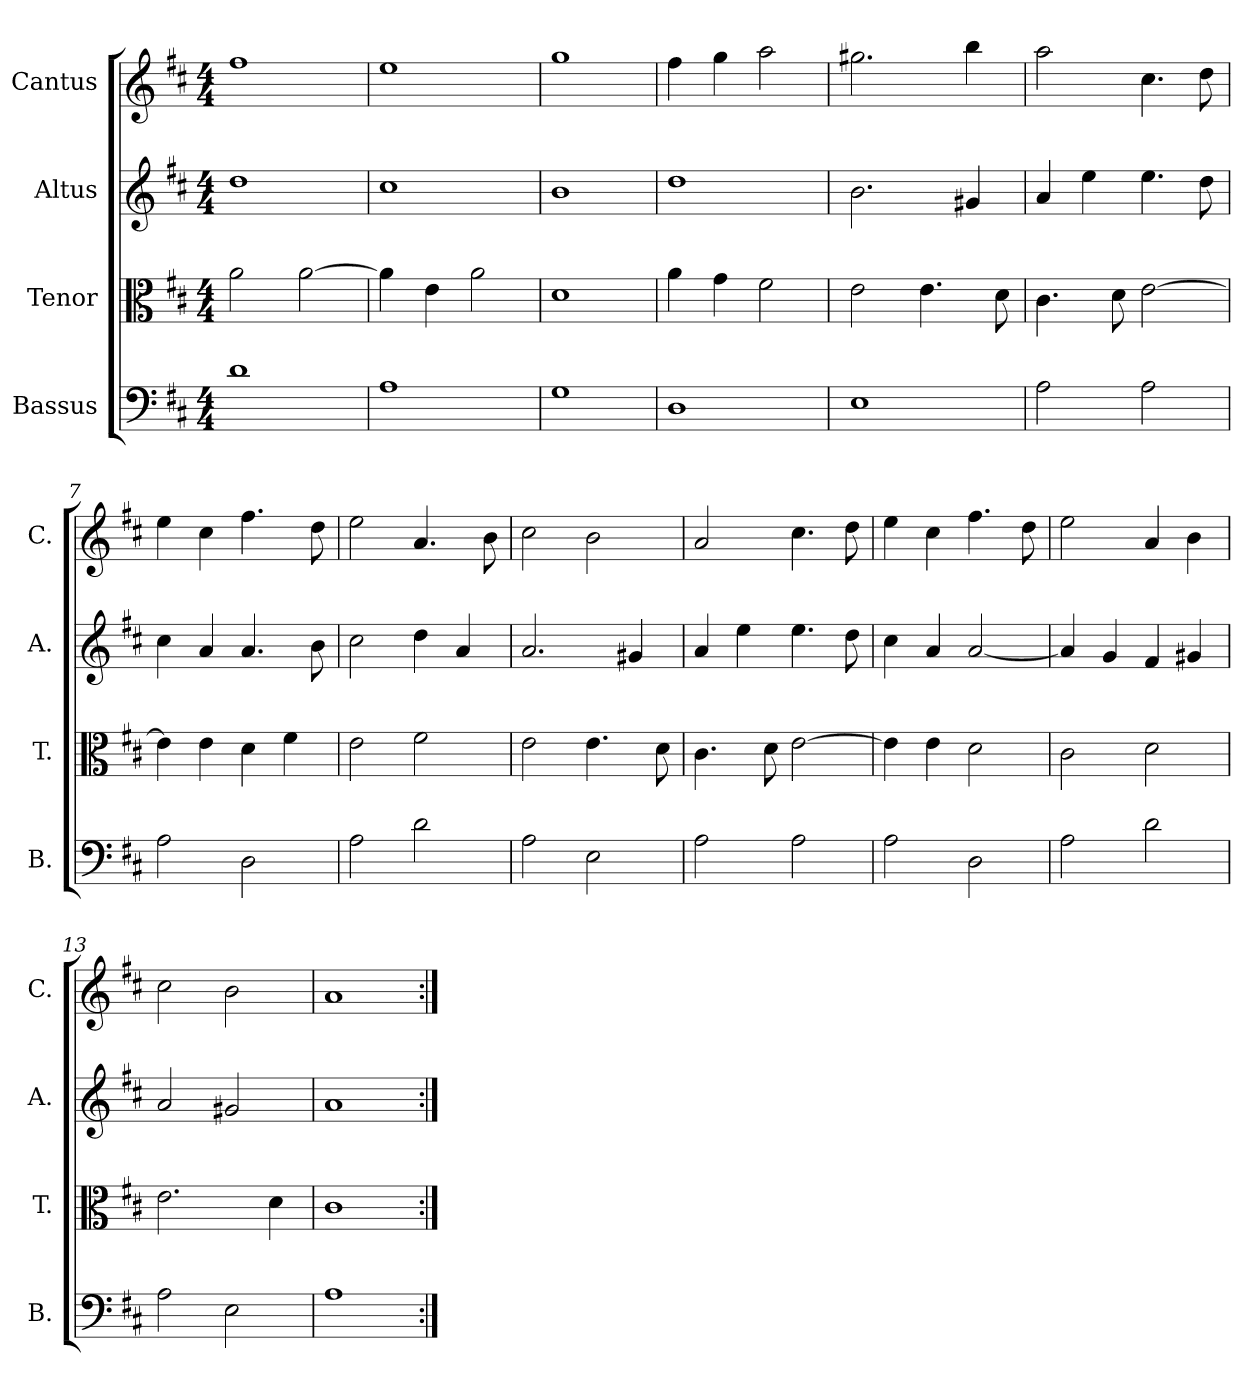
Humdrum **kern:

**kern	**kern	**kern	**kern
*part4	*part3	*part2	*part1
*staff4	*staff3	*staff2	*staff1
*I"Bassus	*I"Tenor	*I"Altus	*I"Cantus
*I'B.	*I'T.	*I'A.	*I'C.
*clefF4	*clefC3	*clefG2	*clefG2
*k[f#c#]	*k[f#c#]	*k[f#c#]	*k[f#c#]
*D:	*D:	*D:	*D:
*M4/4	*M4/4	*M4/4	*M4/4
=1	=1	=1	=1
1d\	2a\	1dd\	1ff#\
.	[2a\	.	.
=2	=2	=2	=2
1A\	4a\]	1cc#\	1ee\
.	4e\	.	.
.	2a\	.	.
=3	=3	=3	=3
1G\	1d\	1b\	1gg\
=4	=4	=4	=4
1D\	4a\	1dd\	4ff#\
.	4g\	.	4gg\
.	2f#\	.	2aa\
=5	=5	=5	=5
1E\	2e\	2.b\	2.gg#X\
.	4.e\	.	.
.	.	4g#X/	4bb\
.	8d\	.	.
=6	=6	=6	=6
2A\	4.c#\	4a/	2aa\
.	.	4ee\	.
.	8d\	.	.
2A\	[2e\	4.ee\	4.cc#\
.	.	8dd\	8dd\
=7	=7	=7	=7
2A\	4e\]	4cc#\	4ee\
.	4e\	4a/	4cc#\
2D\	4d\	4.a/	4.ff#\
.	4f#\	.	.
.	.	8b\	8dd\
!!LO:LB:g=z
=8	=8	=8	=8
2A\	2e\	2cc#\	2ee\
2d\	2f#\	4dd\	4.a/
.	.	4a/	.
.	.	.	8b\
=9	=9	=9	=9
2A\	2e\	2.a/	2cc#\
2E\	4.e\	.	2b\
.	.	4g#X/	.
.	8d\	.	.
=10	=10	=10	=10
2A\	4.c#\	4a/	2a/
.	.	4ee\	.
.	8d\	.	.
2A\	[2e\	4.ee\	4.cc#\
.	.	8dd\	8dd\
=11	=11	=11	=11
2A\	4e\]	4cc#\	4ee\
.	4e\	4a/	4cc#\
2D\	2d\	[2a/	4.ff#\
.	.	.	8dd\
=12	=12	=12	=12
2A\	2c#\	4a/]	2ee\
.	.	4g/	.
2d\	2d\	4f#/	4a/
.	.	4g#X/	4b\
=13	=13	=13	=13
2A\	2.e\	2a/	2cc#\
2E\	.	2g#X/	2b\
.	4d\	.	.
=14	=14	=14	=14
1A\	1c#\	1a/	1a/
=:|!	=:|!	=:|!	=:|!
*-	*-	*-	*-
